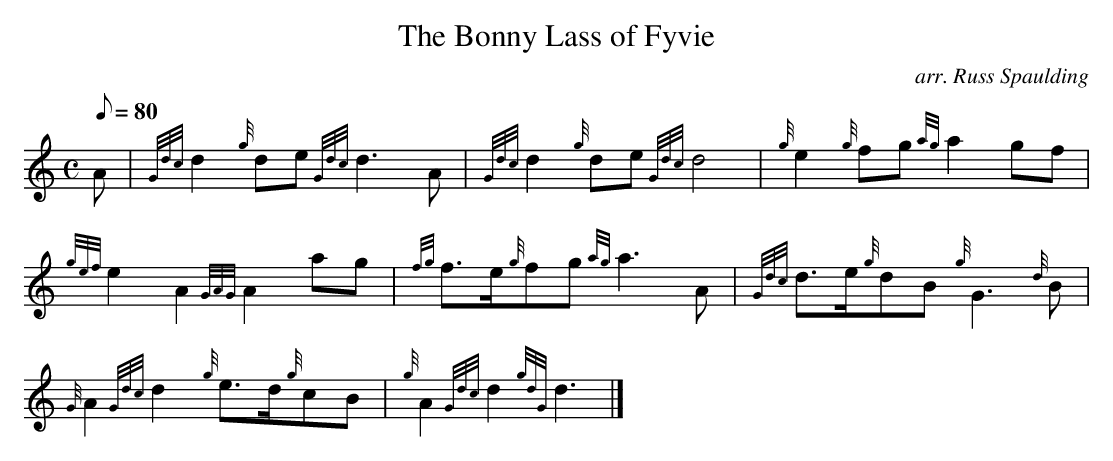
X:1
T:The Bonny Lass of Fyvie
M:C
L:1/8
Q:80
C:arr. Russ Spaulding
K:HP
A | \
{Gdc}d2{g}de{Gdc}d3A | \
{Gdc}d2{g}de{Gdc}d4 | \
{g}e2{g}fg{ag}a2gf |
{gef}e2A2{GAG}A2ag | \
{fg}f3/2e/2{g}fg{ag}a3A | \
{Gdc}d3/2e/2{g}dB{g}G3{d}B |
{G}A2{Gdc}d2{g}e3/2d/2{g}cB | \
{g}A2{Gdc}d2{gdG}d3|]
